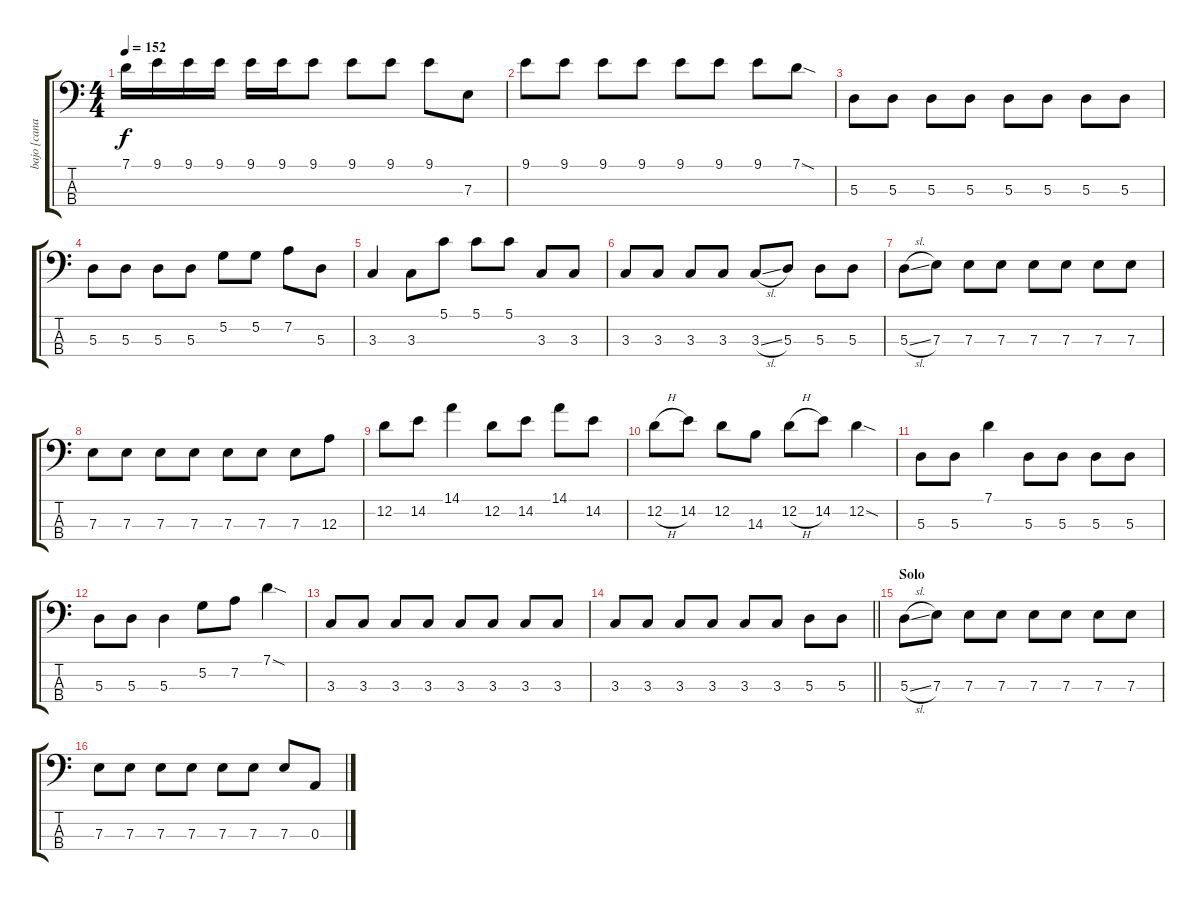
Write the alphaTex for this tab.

\track ("bajo [canal derecho]" "bajo [cana") {instrument slapbass1}
\staff {score tabs}
\tuning (G2 D2 A1 E1) {hide}
\ts (4 4)
\tempo 152
\clef f4
\ks c
7.1.16{dy f} 9.1.16 9.1.16 9.1.16 9.1.16 9.1.16 9.1.8 9.1.8 9.1.8 9.1.8 7.3.8 |
9.1.8 9.1.8 9.1.8 9.1.8 9.1.8 9.1.8 9.1.8 7.1{sod}.8 |
5.3.8 5.3.8 5.3.8 5.3.8 5.3.8 5.3.8 5.3.8 5.3.8 |
5.3.8 5.3.8 5.3.8 5.3.8 5.2.8 5.2.8 7.2.8 5.3.8 |
3.3.4 3.3.8 5.1.8 5.1.8 5.1.8 3.3.8 3.3.8 |
3.3.8 3.3.8 3.3.8 3.3.8 3.3{sl}.8 5.3.8 5.3.8 5.3.8 |
5.3{sl}.8 7.3.8 7.3.8 7.3.8 7.3.8 7.3.8 7.3.8 7.3.8 |
7.3.8 7.3.8 7.3.8 7.3.8 7.3.8 7.3.8 7.3.8 12.3.8 |
12.2.8 14.2.8 14.1.4 12.2.8 14.2.8 14.1.8 14.2.8 |
12.2{h}.8 14.2.8 12.2.8 14.3.8 12.2{h}.8 14.2.8 12.2{sod}.4 |
5.3.8 5.3.8 7.1.4 5.3.8 5.3.8 5.3.8 5.3.8 |
5.3.8 5.3.8 5.3.4 5.2.8 7.2.8 7.1{sod}.4 |
3.3.8 3.3.8 3.3.8 3.3.8 3.3.8 3.3.8 3.3.8 3.3.8 |
\barLineRight lightlight
3.3.8 3.3.8 3.3.8 3.3.8 3.3.8 3.3.8 5.3.8 5.3.8 |
\section ("" "Solo")
5.3{sl}.8 7.3.8 7.3.8 7.3.8 7.3.8 7.3.8 7.3.8 7.3.8 |
7.3.8 7.3.8 7.3.8 7.3.8 7.3.8 7.3.8 7.3.8 0.3.8
